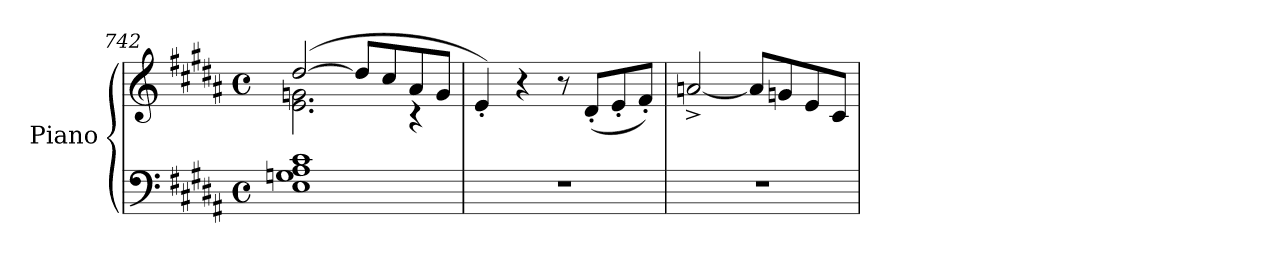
**kern	**kern
*part1	*part1
*staff2	*staff1
*I"Piano	*
*I'Pno	*
*clefF4	*clefG2
*k[f#c#g#d#a#]	*k[f#c#g#d#a#]
*M4/4	*M4/4
*met(c)	*met(c)
=742	=742
*	*^
1E 1Gn 1A# 1c#	([2dd#/	2.e\ 2.gn\
.	8dd#/L]	.
.	8cc#/	.
.	8a#/	4rc
.	8g/J	.
*	*v	*v
=743	=743
1r	4e'/)
.	4r
.	8r
.	(8d#'/L
.	8e'/
.	8f#'/J)
=744	=744
1r	[2an^/
.	8a/L]
.	8gn/
.	8e/
.	8c#/J
=	=
*-	*-
